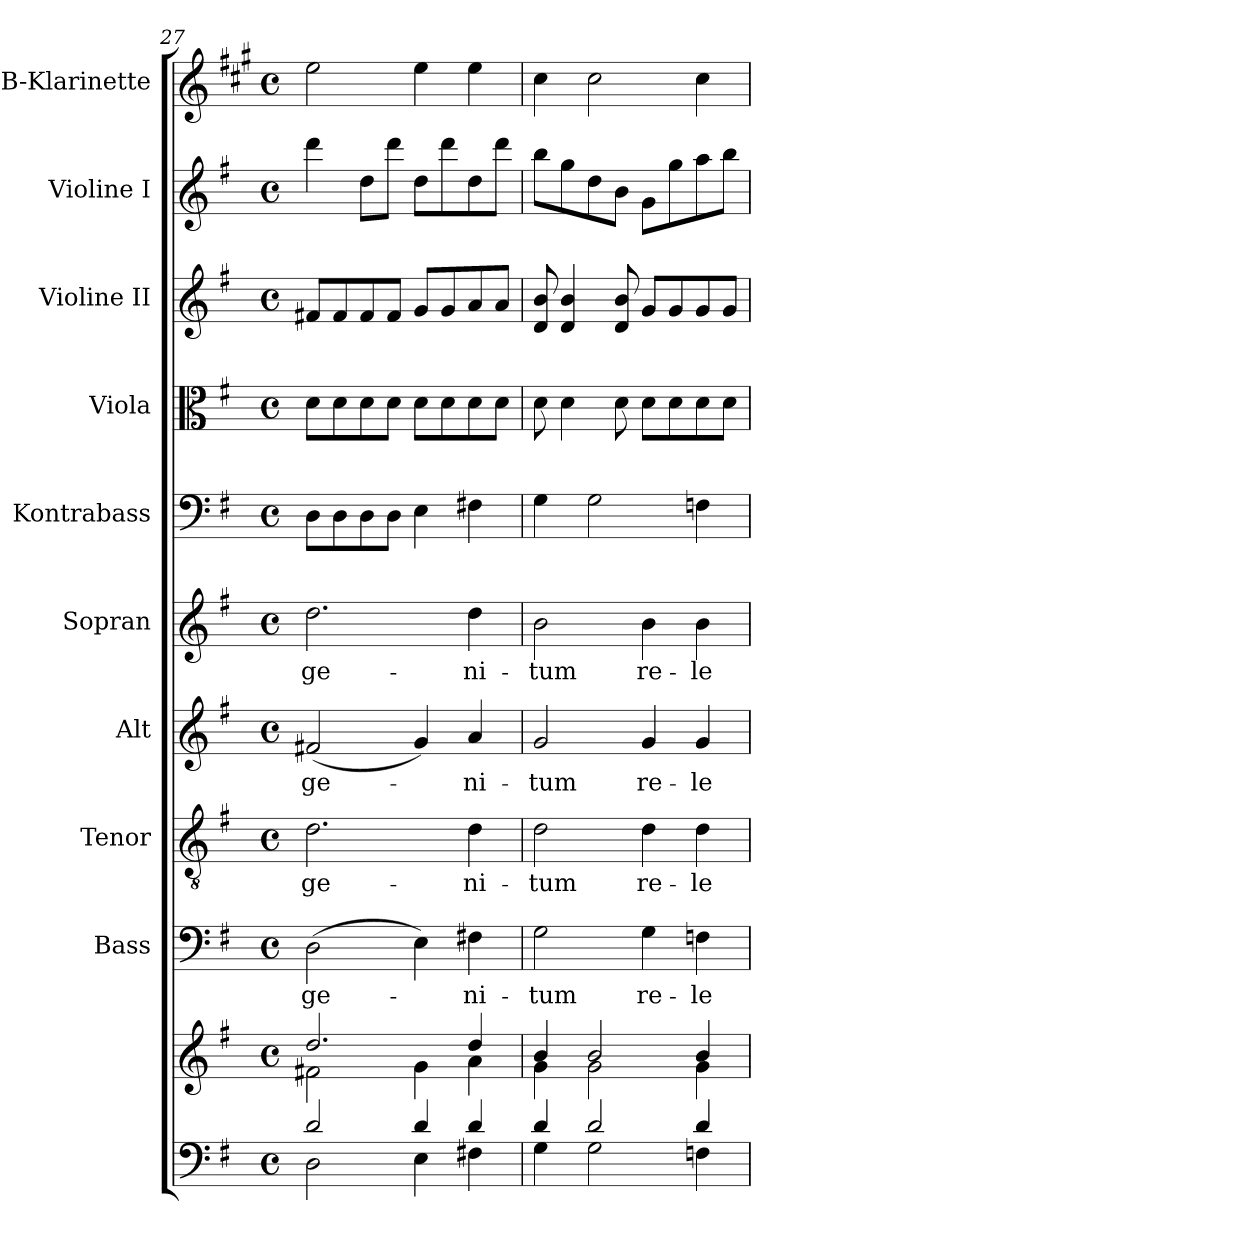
**kern	**kern	**kern	**text	**kern	**text	**kern	**text	**kern	**text	**kern	**kern	**kern	**kern	**kern
*part10	*part10	*part9	*part9	*part8	*part8	*part7	*part7	*part6	*part6	*part5	*part4	*part3	*part2	*part1
*staff11	*staff10	*staff9	*staff9	*staff8	*staff8	*staff7	*staff7	*staff6	*staff6	*staff5	*staff4	*staff3	*staff2	*staff1
*	*	*I"Bass	*	*I"Tenor	*	*I"Alt	*	*I"Sopran	*	*I"Kontrabass	*I"Viola	*I"Violine II	*I"Violine I	*I"B-Klarinette
*	*	*I'B.	*	*I'T.	*	*I'A.	*	*I'S.	*	*I'Kb.	*I'Vla.	*I'Vl. II	*I'Vl. I	*I'B Kl.
*clefF4	*clefG2	*clefF4	*	*clefGv2	*	*clefG2	*	*clefG2	*	*clefF4	*clefC3	*clefG2	*clefG2	*clefG2
*	*	*	*	*	*	*	*	*	*	*ITrd7c12	*	*	*	*ITrd1c2
*k[f#]	*k[f#]	*k[f#]	*	*k[f#]	*	*k[f#]	*	*k[f#]	*	*k[f#]	*k[f#]	*k[f#]	*k[f#]	*k[f#]
*G:	*G:	*G:	*	*G:	*	*G:	*	*G:	*	*G:	*G:	*G:	*G:	*G:
*M4/4	*M4/4	*M4/4	*	*M4/4	*	*M4/4	*	*M4/4	*	*M4/4	*M4/4	*M4/4	*M4/4	*M4/4
*met(c)	*met(c)	*met(c)	*	*met(c)	*	*met(c)	*	*met(c)	*	*met(c)	*met(c)	*met(c)	*met(c)	*met(c)
=27	=27	=27	=27	=27	=27	=27	=27	=27	=27	=27	=27	=27	=27	=27
*^	*^	*	*	*	*	*	*	*	*	*	*	*	*	*
!	!	!	!	!	!LO:LY:b	!	!LO:LY:b	!	!LO:LY:b	!	!LO:LY:b	!	!	!	!	!
2d/	2D\	2.dd/	2f#X\	(>2D\	ge-	2.d\	ge-	(<2f#X/	ge-	2.dd\	ge-	8DD\L	8d\L	8f#X/L	4ddd\	2dd\
.	.	.	.	.	.	.	.	.	.	.	.	8DD\	8d\	8f#/	.	.
.	.	.	.	.	.	.	.	.	.	.	.	8DD\	8d\	8f#/	8dd\L	.
.	.	.	.	.	.	.	.	.	.	.	.	8DD\J	8d\J	8f#/J	8ddd\J	.
4d/	4E\	.	4g\	4E\)	.	.	.	4g/)	.	.	.	4EE\	8d\L	8g/L	8dd\L	4dd\
.	.	.	.	.	.	.	.	.	.	.	.	.	8d\	8g/	8ddd\	.
!	!	!	!	!	!LO:LY:b	!	!LO:LY:b	!	!LO:LY:b	!	!LO:LY:b	!	!	!	!	!
4d/	4F#X\	4dd/	4a\	4F#X\	-ni-	4d\	-ni-	4a/	-ni-	4dd\	-ni-	4FF#X\	8d\	8a/	8dd\	4dd\
.	.	.	.	.	.	.	.	.	.	.	.	.	8d\J	8a/J	8ddd\J	.
!!LO:PB:g=z
=28	=28	=28	=28	=28	=28	=28	=28	=28	=28	=28	=28	=28	=28	=28	=28	=28
!	!	!	!	!	!LO:LY:b	!	!LO:LY:b	!	!LO:LY:b	!	!LO:LY:b	!	!	!	!	!
4d/	4G\	4b/	4g\	2G\	-tum	2d\	-tum	2g/	-tum	2b\	-tum	4GG\	8d\	8d/ 8b/	8bb\L	4b\
.	.	.	.	.	.	.	.	.	.	.	.	.	4d\	4d/ 4b/	8gg\	.
2d/	2G\	2b/	2g\	.	.	.	.	.	.	.	.	2GG\	.	.	8dd\	2b\
.	.	.	.	.	.	.	.	.	.	.	.	.	8d\	8d/ 8b/	8b\J	.
!	!	!	!	!	!LO:LY:b	!	!LO:LY:b	!	!LO:LY:b	!	!LO:LY:b	!	!	!	!	!
.	.	.	.	4G\	re-	4d\	re-	4g/	re-	4b\	re-	.	8d\L	8g/L	8g\L	.
.	.	.	.	.	.	.	.	.	.	.	.	.	8d\	8g/	8gg\	.
!	!	!	!	!	!LO:LY:b	!	!LO:LY:b	!	!LO:LY:b	!	!LO:LY:b	!	!	!	!	!
4d/	4Fn\	4b/	4g\	4Fn\	-le-	4d\	-le-	4g/	-le-	4b\	-le-	4FFn\	8d\	8g/	8aa\	4b\
.	.	.	.	.	.	.	.	.	.	.	.	.	8d\J	8g/J	8bb\J	.
*v	*v	*	*	*	*	*	*	*	*	*	*	*	*	*	*	*
*	*v	*v	*	*	*	*	*	*	*	*	*	*	*	*	*
=	=	=	=	=	=	=	=	=	=	=	=	=	=	=
*-	*-	*-	*-	*-	*-	*-	*-	*-	*-	*-	*-	*-	*-	*-
